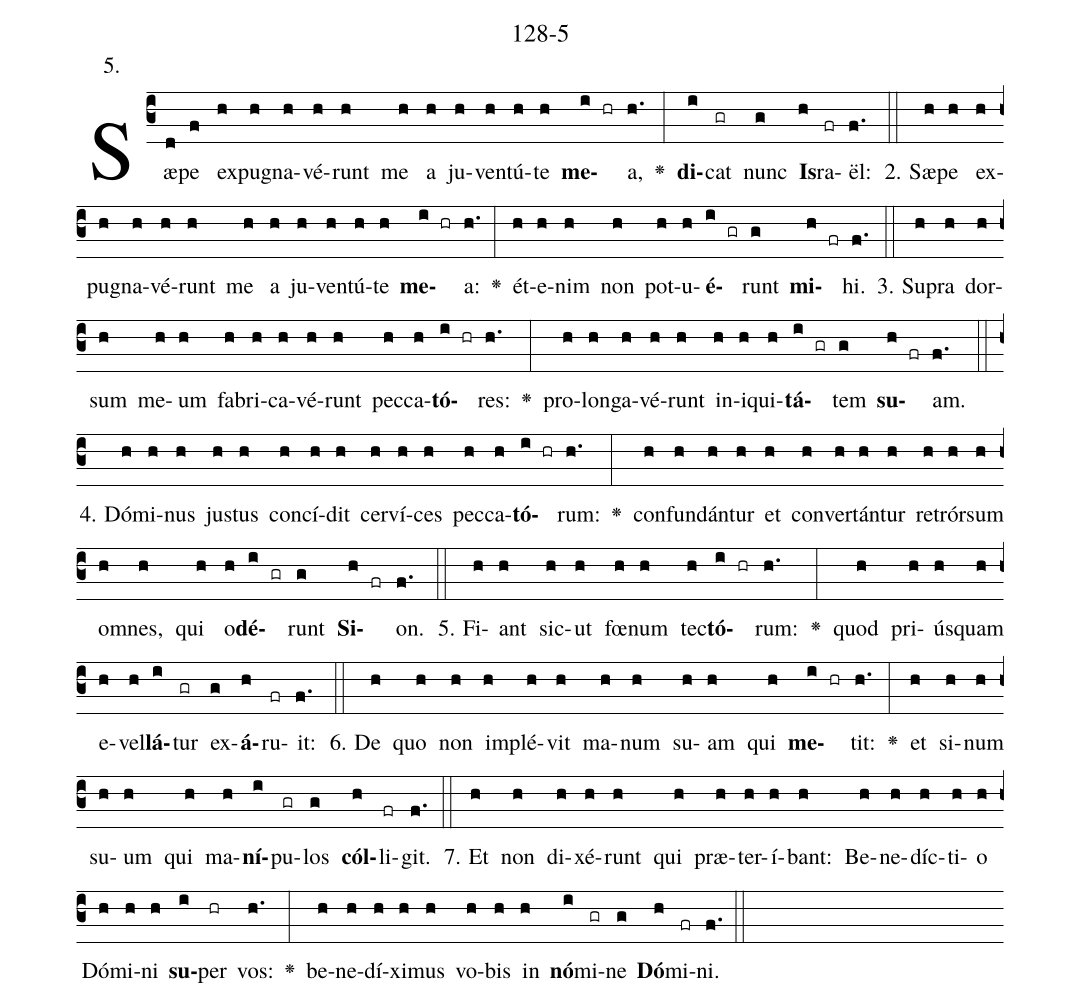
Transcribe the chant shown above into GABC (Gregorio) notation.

name: 128-5;
annotation: 5.;
%%
(c3)Sæ(d)pe(f) ex(h)pu(h)gna(h)vé(h)runt(h) me(h) a(h) ju(h)ven(h)tú(h)te(h) <b>me</b>(i hr)a,(h.) <v>\greheightstar</v>(:) <b>di</b>(i)cat(gr) nunc(g) <b>Is</b>(h)ra(fr)ël:(f.) (::)
2. Sæ(h)pe(h) ex(h)pu(h)gna(h)vé(h)runt(h) me(h) a(h) ju(h)ven(h)tú(h)te(h) <b>me</b>(i hr)a:(h.) <v>\greheightstar</v>(:) ét(h)e(h)nim(h) non(h) pot(h)u(h)<b>é</b>(i gr)runt(g) <b>mi</b>(h fr)hi.(f.) (::)
3. Su(h)pra(h) dor(h)sum(h) me(h)um(h) fa(h)bri(h)ca(h)vé(h)runt(h) pec(h)ca(h)<b>tó</b>(i hr)res:(h.) <v>\greheightstar</v>(:) pro(h)lon(h)ga(h)vé(h)runt(h) in(h)i(h)qui(h)<b>tá</b>(i gr)tem(g) <b>su</b>(h fr)am.(f.) (::)
4. Dó(h)mi(h)nus(h) jus(h)tus(h) con(h)cí(h)dit(h) cer(h)ví(h)ces(h) pec(h)ca(h)<b>tó</b>(i hr)rum:(h.) <v>\greheightstar</v>(:) con(h)fun(h)dán(h)tur(h) et(h) con(h)ver(h)tán(h)tur(h) re(h)trór(h)sum(h) om(h)nes,(h) qui(h) o(h)<b>dé</b>(i gr)runt(g) <b>Si</b>(h fr)on.(f.) (::)
5. Fi(h)ant(h) sic(h)ut(h) fœ(h)num(h) tec(h)<b>tó</b>(i hr)rum:(h.) <v>\greheightstar</v>(:) quod(h) pri(h)ús(h)quam(h) e(h)vel(h)<b>lá</b>(i)tur(gr) ex(g)<b>á</b>(h)ru(fr)it:(f.) (::)
6. De(h) quo(h) non(h) im(h)plé(h)vit(h) ma(h)num(h) su(h)am(h) qui(h) <b>me</b>(i hr)tit:(h.) <v>\greheightstar</v>(:) et(h) si(h)num(h) su(h)um(h) qui(h) ma(h)<b>ní</b>(i)pu(gr)los(g) <b>cól</b>(h)li(fr)git.(f.) (::)
7. Et(h) non(h) di(h)xé(h)runt(h) qui(h) præ(h)ter(h)í(h)bant:(h) Be(h)ne(h)díc(h)ti(h)o(h) Dó(h)mi(h)ni(h) <b>su</b>(i)per(hr) vos:(h.) <v>\greheightstar</v>(:) be(h)ne(h)dí(h)xi(h)mus(h) vo(h)bis(h) in(h) <b>nó</b>(i)mi(gr)ne(g) <b>Dó</b>(h)mi(fr)ni.(f.) (::)
